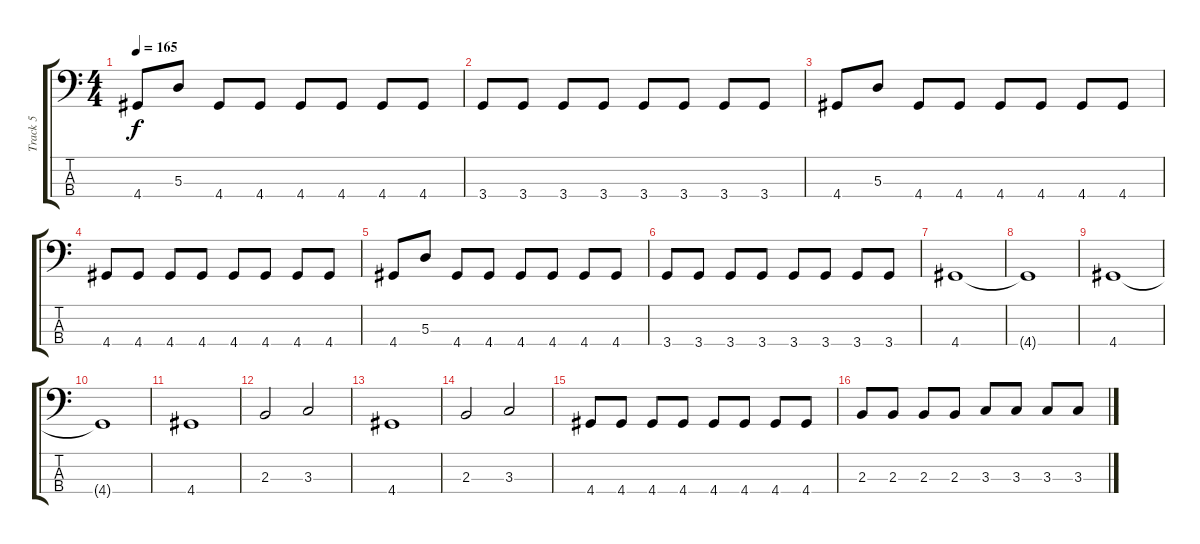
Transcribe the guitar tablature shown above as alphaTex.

\track ("Track 5" "Track 5") {instrument electricbasspick}
\staff {score tabs}
\tuning (G2 D2 A1 E1) {hide}
\ts (4 4)
\tempo 165
\clef f4
\ks c
4.4.8{dy f} 5.3.8 4.4.8 4.4.8 4.4.8 4.4.8 4.4.8 4.4.8 |
3.4.8 3.4.8 3.4.8 3.4.8 3.4.8 3.4.8 3.4.8 3.4.8 |
4.4.8 5.3.8 4.4.8 4.4.8 4.4.8 4.4.8 4.4.8 4.4.8 |
4.4.8 4.4.8 4.4.8 4.4.8 4.4.8 4.4.8 4.4.8 4.4.8 |
4.4.8 5.3.8 4.4.8 4.4.8 4.4.8 4.4.8 4.4.8 4.4.8 |
3.4.8 3.4.8 3.4.8 3.4.8 3.4.8 3.4.8 3.4.8 3.4.8 |
4.4.1 |
4.4{t}.1 |
4.4.1 |
4.4{t}.1 |
4.4.1 |
2.3.2 3.3.2 |
4.4.1 |
2.3.2 3.3.2 |
4.4.8 4.4.8 4.4.8 4.4.8 4.4.8 4.4.8 4.4.8 4.4.8 |
2.3.8 2.3.8 2.3.8 2.3.8 3.3.8 3.3.8 3.3.8 3.3.8
